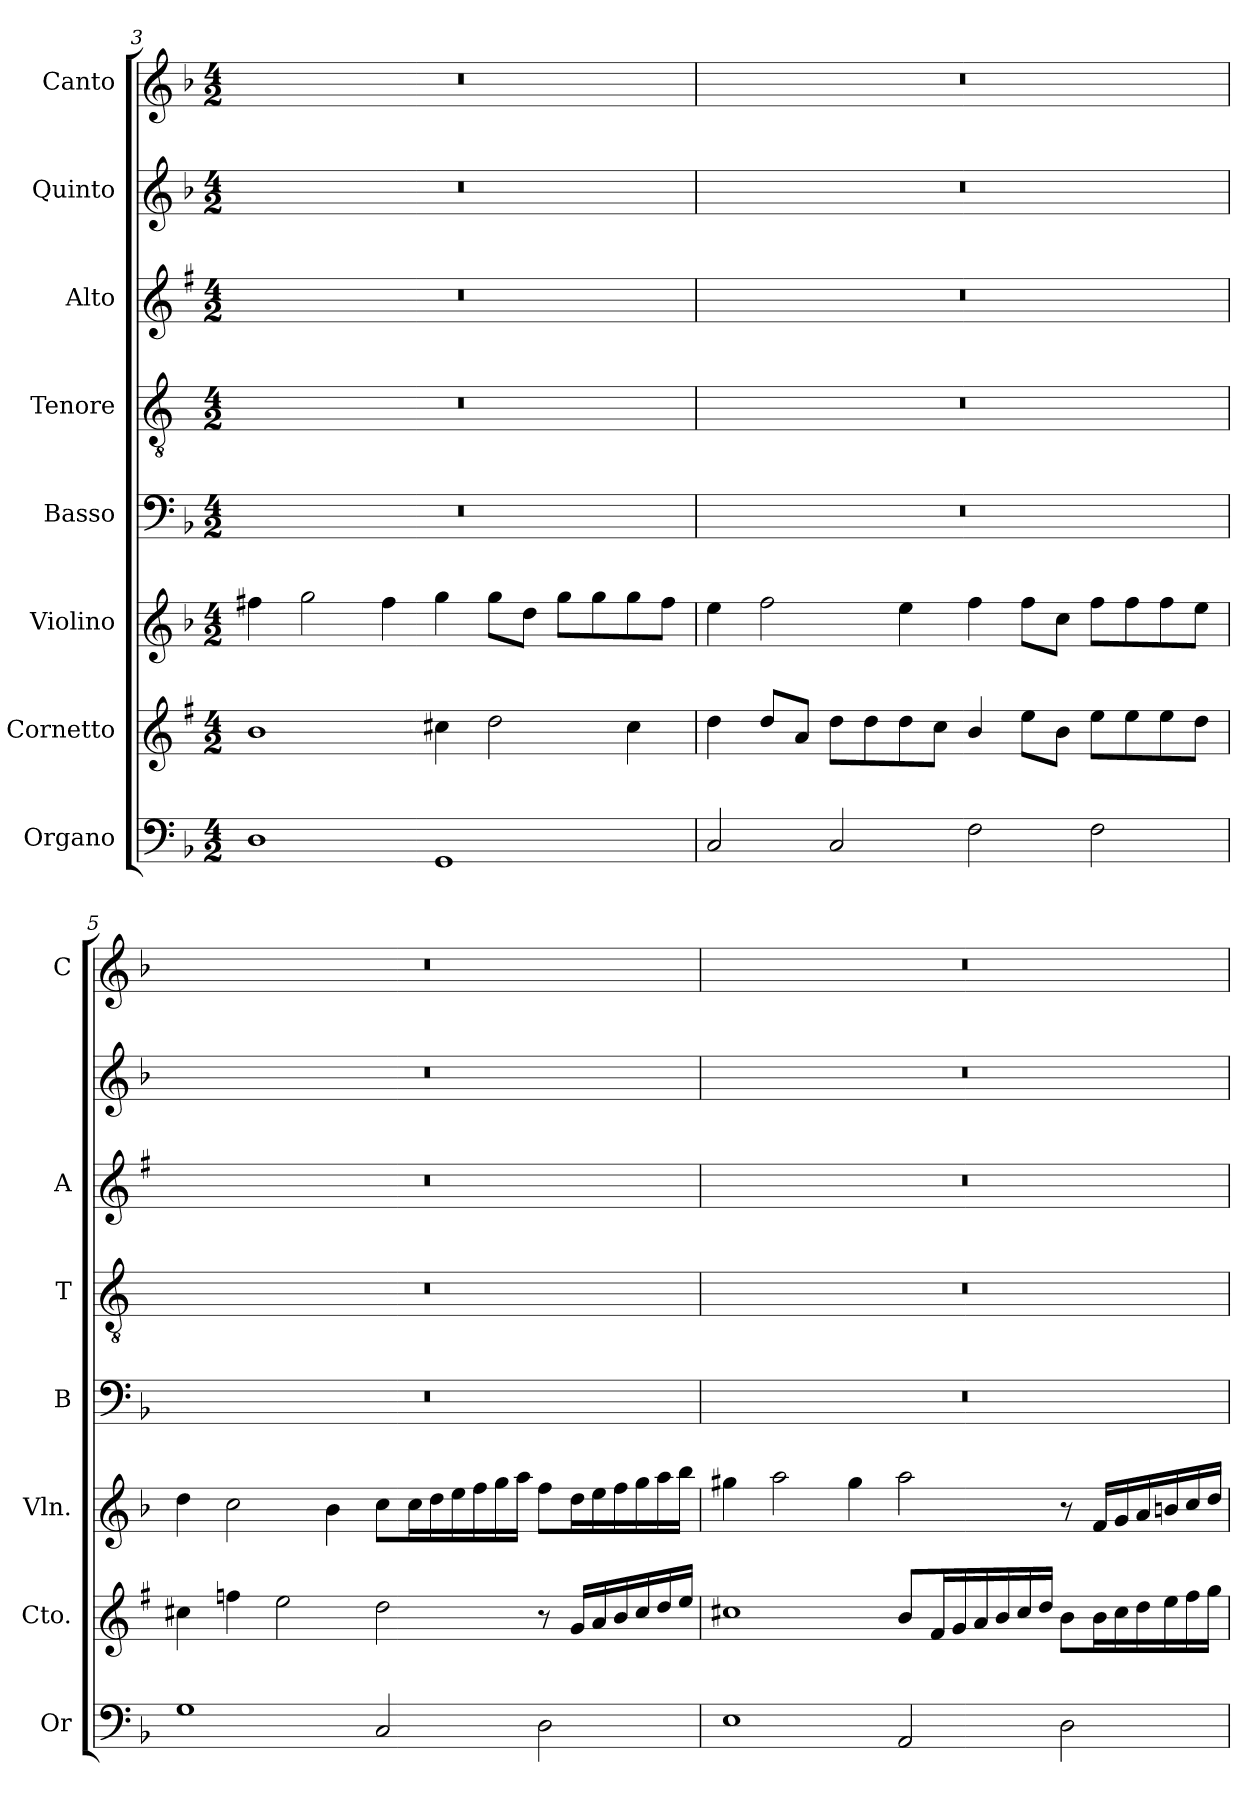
**kern	**kern	**kern	**kern	**kern	**kern	**kern	**kern
*part8	*part7	*part6	*part5	*part4	*part3	*part2	*part1
*staff8	*staff7	*staff6	*staff5	*staff4	*staff3	*staff2	*staff1
*I"Organo	*I"Cornetto	*I"Violino	*I"Basso	*I"Tenore	*I"Alto	*I"Quinto	*I"Canto
*I'Or	*I'Cto.	*I'Vln.	*I'B	*I'T	*I'A	*	*I'C
*clefF4	*clefG2	*clefG2	*clefF4	*clefGv2	*clefG2	*clefG2	*clefG2
*	*ITrd1c2	*	*	*ITrd4c7	*ITrd1c2	*	*
*k[b-]	*k[b-]	*k[b-]	*k[b-]	*k[b-]	*k[b-]	*k[b-]	*k[b-]
*F:	*F:	*F:	*F:	*F:	*F:	*F:	*F:
*M4/2	*M4/2	*M4/2	*M4/2	*M4/2	*M4/2	*M4/2	*M4/2
=3	=3	=3	=3	=3	=3	=3	=3
1D	1a	4ff#X\	0r	0r	0r	0r	0r
.	.	2gg\	.	.	.	.	.
.	.	4ff#\	.	.	.	.	.
1GG	4bn\	4gg\	.	.	.	.	.
.	2cc\	8gg\L	.	.	.	.	.
.	.	8dd\J	.	.	.	.	.
.	.	8gg\L	.	.	.	.	.
.	.	8gg\	.	.	.	.	.
.	4b\	8gg\	.	.	.	.	.
.	.	8ff#\J	.	.	.	.	.
!!LO:LB:g=z
=4	=4	=4	=4	=4	=4	=4	=4
2C/	4cc\	4ee\	0r	0r	0r	0r	0r
.	8cc/L	2ff\	.	.	.	.	.
.	8g/J	.	.	.	.	.	.
2C/	8cc\L	.	.	.	.	.	.
.	8cc\	.	.	.	.	.	.
.	8cc\	4ee\	.	.	.	.	.
.	8b-\J	.	.	.	.	.	.
2F\	4a/	4ff\	.	.	.	.	.
.	8dd\L	8ff\L	.	.	.	.	.
.	8a\J	8cc\J	.	.	.	.	.
2F\	8dd\L	8ff\L	.	.	.	.	.
.	8dd\	8ff\	.	.	.	.	.
.	8dd\	8ff\	.	.	.	.	.
.	8cc\J	8ee\J	.	.	.	.	.
=5	=5	=5	=5	=5	=5	=5	=5
1G	4bn\	4dd\	0r	0r	0r	0r	0r
.	4ee-X\	2cc\	.	.	.	.	.
.	2dd\	.	.	.	.	.	.
.	.	4b-\	.	.	.	.	.
2C/	2cc\	8cc\L	.	.	.	.	.
.	.	16cc\L	.	.	.	.	.
.	.	16dd\	.	.	.	.	.
.	.	16ee\	.	.	.	.	.
.	.	16ff\	.	.	.	.	.
.	.	16gg\	.	.	.	.	.
.	.	16aa\JJ	.	.	.	.	.
2D\	8r	8ff\L	.	.	.	.	.
.	16f/LL	16dd\L	.	.	.	.	.
.	16g/	16ee\	.	.	.	.	.
.	16a/	16ff\	.	.	.	.	.
.	16b/	16gg\	.	.	.	.	.
.	16cc/	16aa\	.	.	.	.	.
.	16dd/JJ	16bb-\JJ	.	.	.	.	.
=6	=6	=6	=6	=6	=6	=6	=6
1E	1bn	4gg#X\	0r	0r	0r	0r	0r
.	.	2aa\	.	.	.	.	.
.	.	4gg#\	.	.	.	.	.
2AA/	8a/L	2aa\	.	.	.	.	.
.	16e/L	.	.	.	.	.	.
.	16f/	.	.	.	.	.	.
.	16g/	.	.	.	.	.	.
.	16a/	.	.	.	.	.	.
.	16b/	.	.	.	.	.	.
.	16cc/JJ	.	.	.	.	.	.
2D\	8a\L	8r	.	.	.	.	.
.	16a\L	16f/LL	.	.	.	.	.
.	16b\	16g/	.	.	.	.	.
.	16cc\	16a/	.	.	.	.	.
.	16dd\	16bn/	.	.	.	.	.
.	16ee\	16cc/	.	.	.	.	.
.	16ff\JJ	16dd/JJ	.	.	.	.	.
=	=	=	=	=	=	=	=
*-	*-	*-	*-	*-	*-	*-	*-
